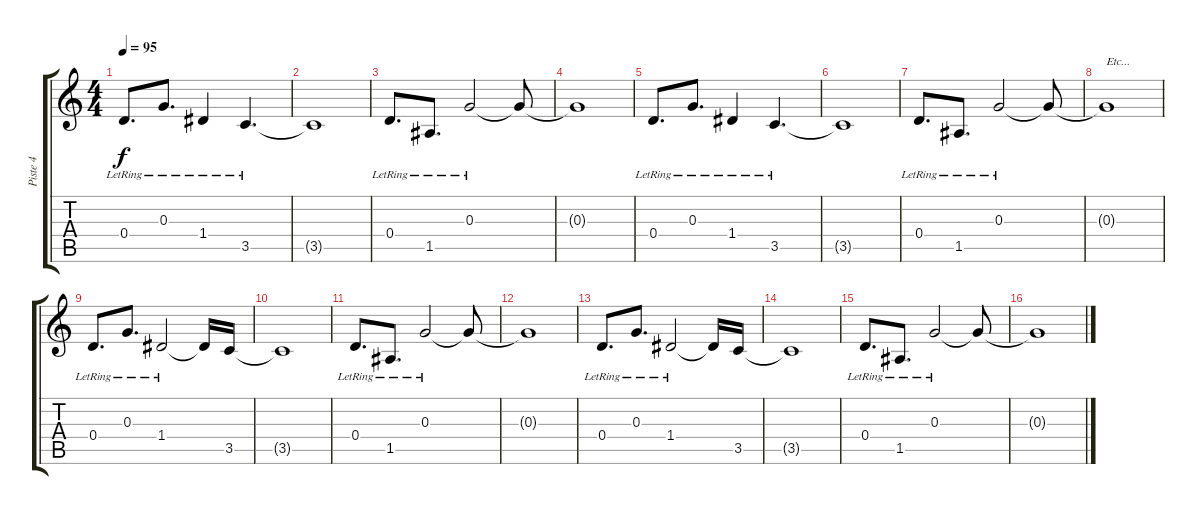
\track ("Piste 4" "Piste 4") {instrument electricguitarjazz}
\staff {score tabs}
\tuning (E4 B3 G3 D3 A2 D2) {hide}
\ts (4 4)
\tempo 95
\clef g2
\ks c
0.4{lr}.8{d dy f} 0.3{lr}.8{d} 1.4{lr}.4 3.5{lr}.4{d} |
3.5{t}.1 |
0.4{lr}.8{d} 1.5{lr}.8{d} 0.3{lr}.2 0.3{t}.8 |
0.3{t}.1 |
0.4{lr}.8{d} 0.3{lr}.8{d} 1.4{lr}.4 3.5{lr}.4{d} |
3.5{t}.1 |
0.4{lr}.8{d} 1.5{lr}.8{d} 0.3{lr}.2 0.3{t}.8 |
0.3{t}.1{txt "Etc..."} |
0.4{lr}.8{d} 0.3{lr}.8{d} 1.4{lr}.2 1.4{t}.16 3.5.16 |
3.5{t}.1 |
0.4{lr}.8{d} 1.5{lr}.8{d} 0.3{lr}.2 0.3{t}.8 |
0.3{t}.1 |
0.4{lr}.8{d} 0.3{lr}.8{d} 1.4{lr}.2 1.4{t}.16 3.5.16 |
3.5{t}.1 |
0.4{lr}.8{d} 1.5{lr}.8{d} 0.3{lr}.2 0.3{t}.8 |
0.3{t}.1
